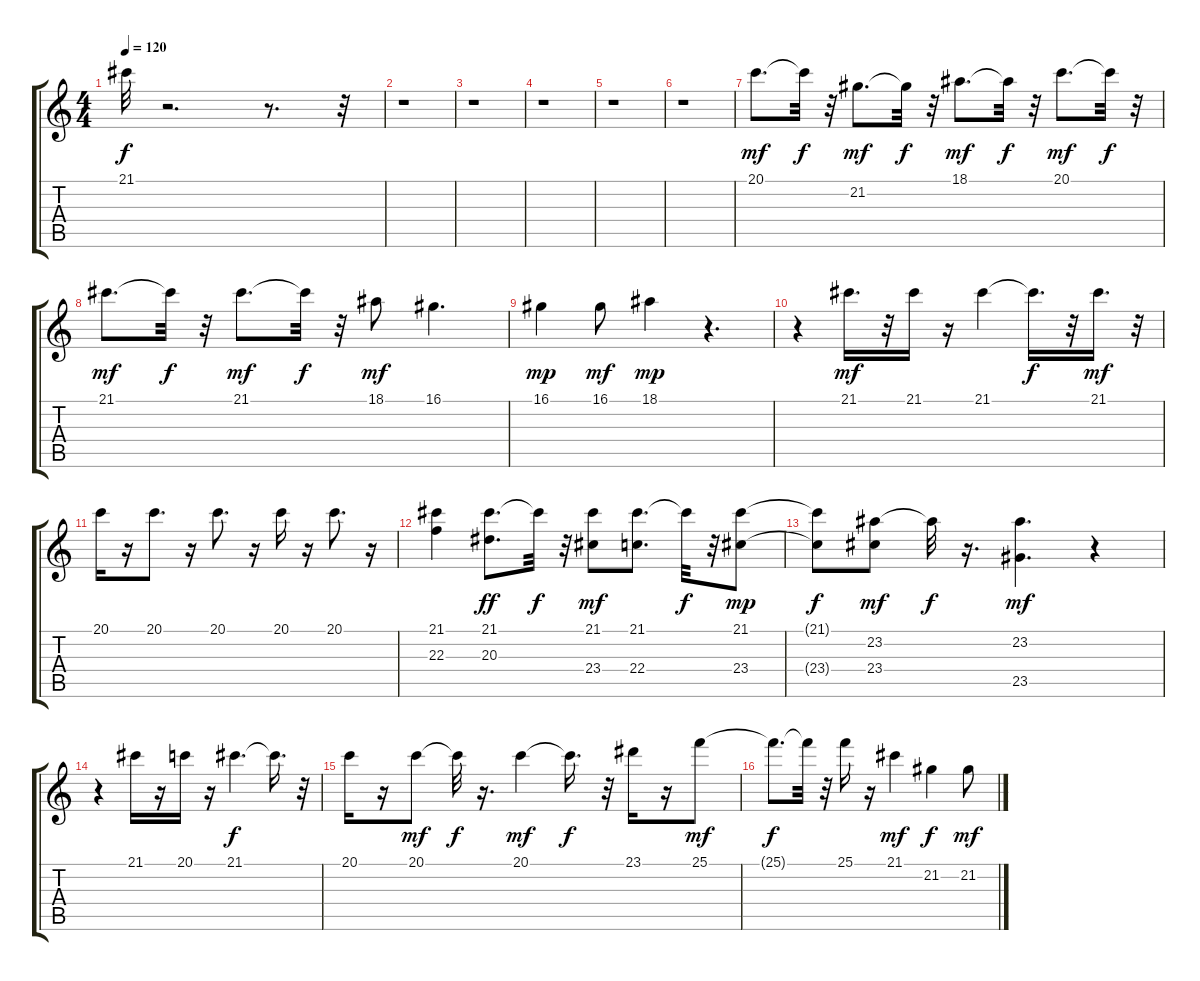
\track "" {instrument voiceoohs}
\staff {score tabs}
\tuning (E4 B3 G3 D3 A2 E2) {hide}
\ts (4 4)
\tempo 120
\clef g2
\ks c
21.1{t}.32{dy f} r.2{d} r.8{d} r.32 |
r.1 |
r.1 |
r.1 |
r.1 |
r.1 |
20.1.8{d dy mf} 20.1{t}.32{dy f} r.32 21.2.8{d dy mf} 21.2{t}.32{dy f} r.32 18.1.8{d dy mf} 18.1{t}.32{dy f} r.32 20.1.8{d dy mf} 20.1{t}.32{dy f} r.32 |
21.1.8{d dy mf} 21.1{t}.32{dy f} r.32 21.1.8{d dy mf} 21.1{t}.32{dy f} r.32 18.1.8{dy mf} 16.1.4{d} |
16.1.4{dy mp} 16.1.8{dy mf} 18.1.4{dy mp} r.4{d} |
r.4 21.1.16{d dy mf} r.32 21.1.16 r.16 21.1.4 21.1{t}.16{d dy f} r.32 21.1.16{d dy mf} r.32 |
20.1.16 r.16 20.1.8{d} r.16 20.1.8{d} r.16 20.1.16 r.16 20.1.8{d} r.16 |
(21.1 22.3).4 (21.1 20.3).8{d dy ff} 21.1{t}.32{dy f} r.32 (21.1 23.4).8{dy mf} (21.1 22.4).8{d} 21.1{t}.32{dy f} r.32 (21.1 23.4).8{dy mp} |
(21.1{t} 23.4{t}).8{dy f} (23.2 23.4).8{dy mf} 23.2{t}.32{dy f} r.16{d} (23.2 23.5).4{d dy mf} r.4 |
r.4 21.1.16 r.16 20.1.16 r.16 21.1.4{d dy f} 21.1{t}.16{d} r.32 |
20.1.16 r.16 20.1.8{dy mf} 20.1{t}.32{dy f} r.16{d} 20.1.4{dy mf} 20.1{t}.16{d dy f} r.32 23.1.16 r.16 25.1.8{dy mf} |
25.1{t}.8{d dy f} 25.1{t}.32 r.32 25.1.16 r.16 21.1.4{dy mf} 21.2.4{dy f} 21.2.8{dy mf}
